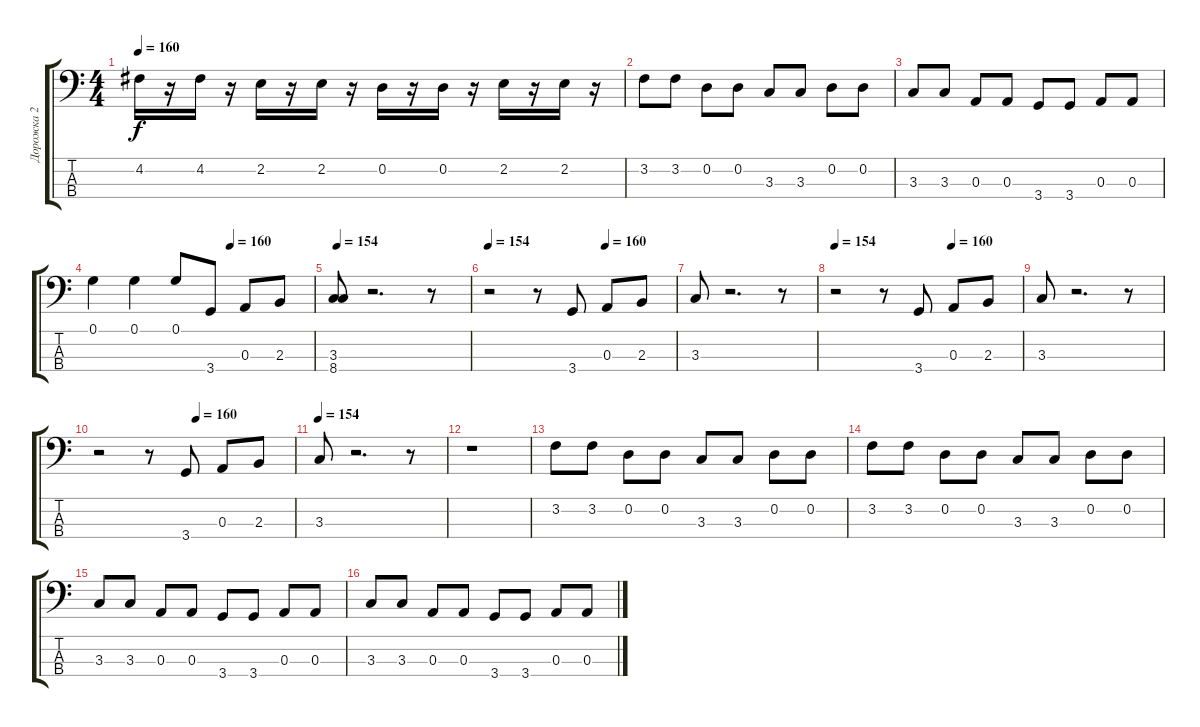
\track ("Дорожка 2" "Дорожка 2") {instrument electricbassfinger}
\staff {score tabs}
\tuning (G2 D2 A1 E1) {hide}
\ts (4 4)
\tempo 160
\clef f4
\ks c
4.2.16{dy f} r.16 4.2.16 r.16 2.2.16 r.16 2.2.16 r.16 0.2.16 r.16 0.2.16 r.16 2.2.16 r.16 2.2.16 r.16 |
3.2.8 3.2.8 0.2.8 0.2.8 3.3.8 3.3.8 0.2.8 0.2.8 |
3.3.8 3.3.8 0.3.8 0.3.8 3.4.8 3.4.8 0.3.8 0.3.8 |
\tempo (160 0.625)
0.1.4 0.1.4 0.1.8 3.4.8 0.3.8 2.3.8 |
\tempo 154
(3.3 8.4).8 r.2{d} r.8 |
\tempo 154
\tempo (160 0.625)
r.2 r.8 3.4.8 0.3.8 2.3.8 |
3.3.8 r.2{d} r.8 |
\tempo 154
\tempo (160 0.625)
r.2 r.8 3.4.8 0.3.8 2.3.8 |
3.3.8 r.2{d} r.8 |
\tempo (160 0.5)
r.2 r.8 3.4.8 0.3.8 2.3.8 |
\tempo 154
3.3.8 r.2{d} r.8 |
r.1 |
3.2.8 3.2.8 0.2.8 0.2.8 3.3.8 3.3.8 0.2.8 0.2.8 |
3.2.8 3.2.8 0.2.8 0.2.8 3.3.8 3.3.8 0.2.8 0.2.8 |
3.3.8 3.3.8 0.3.8 0.3.8 3.4.8 3.4.8 0.3.8 0.3.8 |
3.3.8 3.3.8 0.3.8 0.3.8 3.4.8 3.4.8 0.3.8 0.3.8
